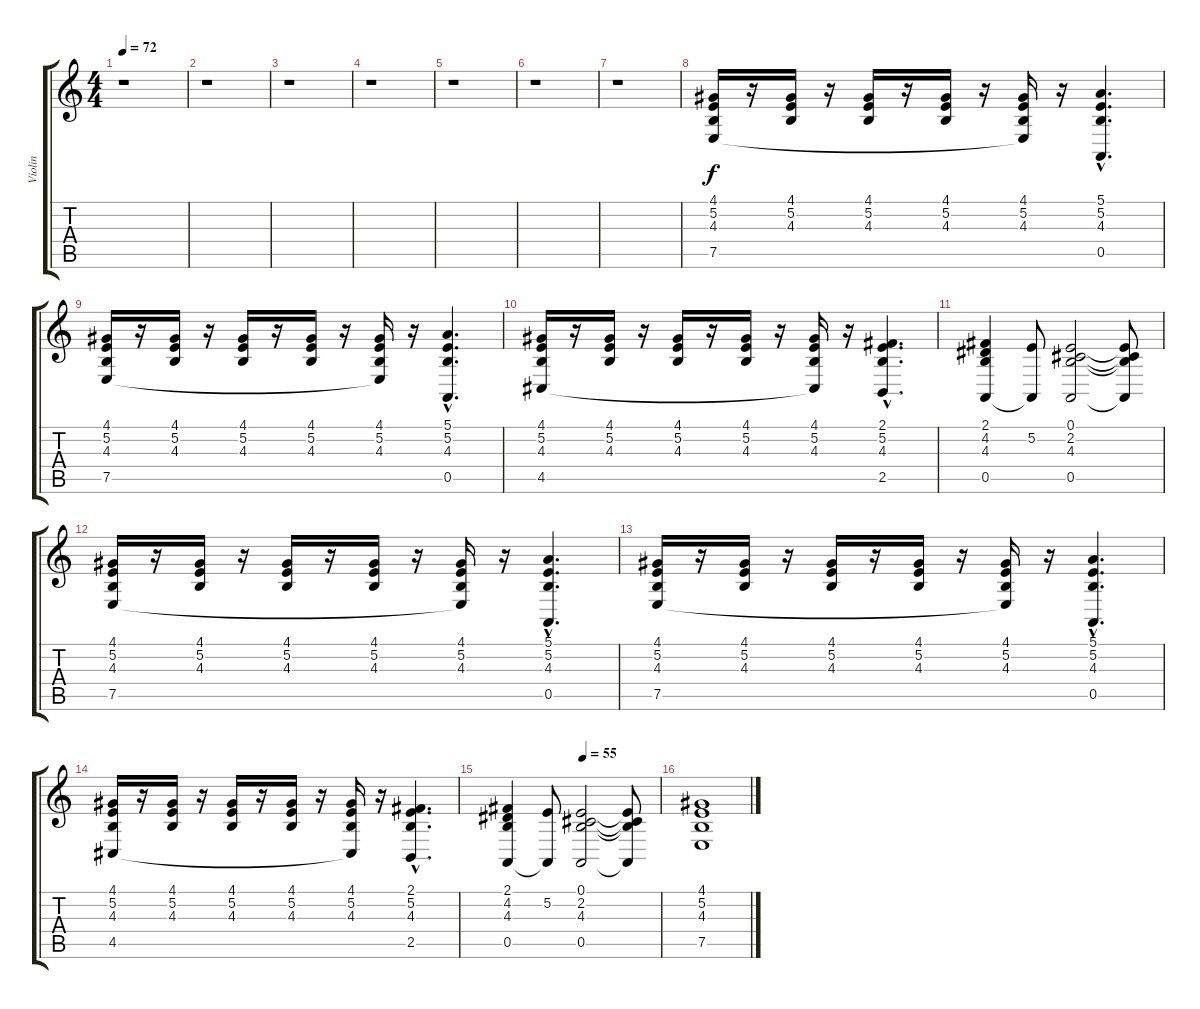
\track ("Violin" "Violin") {instrument violin}
\staff {score tabs}
\tuning (E4 B3 G3 D3 A2 E2) {hide}
\ts (4 4)
\tempo 72
\clef g2
\ks c
r.1{dy f} |
r.1 |
r.1 |
r.1 |
r.1 |
r.1 |
r.1 |
(4.1 5.2 4.3 7.5).16 r.16 (4.1 5.2 4.3).16 r.16 (4.1 5.2 4.3).16 r.16 (4.1 5.2 4.3).16 r.16 (4.1 5.2 4.3 7.5{t}).16 r.16 (5.1{hac} 5.2{hac} 4.3{hac} 0.5{hac}).4{d} |
(4.1 5.2 4.3 7.5).16 r.16 (4.1 5.2 4.3).16 r.16 (4.1 5.2 4.3).16 r.16 (4.1 5.2 4.3).16 r.16 (4.1 5.2 4.3 7.5{t}).16 r.16 (5.1{hac} 5.2{hac} 4.3{hac} 0.5{hac}).4{d} |
(4.1 5.2 4.3 4.5).16 r.16 (4.1 5.2 4.3).16 r.16 (4.1 5.2 4.3).16 r.16 (4.1 5.2 4.3).16 r.16 (4.1 5.2 4.3 4.5{t}).16 r.16 (2.1{hac} 5.2{hac} 4.3{hac} 2.5{hac}).4{d} |
(2.1 4.2 4.3 0.5).4 (5.2 0.5{t}).8 (0.1 2.2 4.3 0.5).2 (0.1{t} 2.2{t} 4.3{t} 0.5{t}).8 |
(4.1 5.2 4.3 7.5).16 r.16 (4.1 5.2 4.3).16 r.16 (4.1 5.2 4.3).16 r.16 (4.1 5.2 4.3).16 r.16 (4.1 5.2 4.3 7.5{t}).16 r.16 (5.1{hac} 5.2{hac} 4.3{hac} 0.5{hac}).4{d} |
(4.1 5.2 4.3 7.5).16 r.16 (4.1 5.2 4.3).16 r.16 (4.1 5.2 4.3).16 r.16 (4.1 5.2 4.3).16 r.16 (4.1 5.2 4.3 7.5{t}).16 r.16 (5.1{hac} 5.2{hac} 4.3{hac} 0.5{hac}).4{d} |
(4.1 5.2 4.3 4.5).16 r.16 (4.1 5.2 4.3).16 r.16 (4.1 5.2 4.3).16 r.16 (4.1 5.2 4.3).16 r.16 (4.1 5.2 4.3 4.5{t}).16 r.16 (2.1{hac} 5.2{hac} 4.3{hac} 2.5{hac}).4{d} |
\tempo (55 0.5)
(2.1 4.2 4.3 0.5).4 (5.2 0.5{t}).8 (0.1 2.2 4.3 0.5).2 (0.1{t} 2.2{t} 4.3{t} 0.5{t}).8 |
(4.1 5.2 4.3 7.5).1
